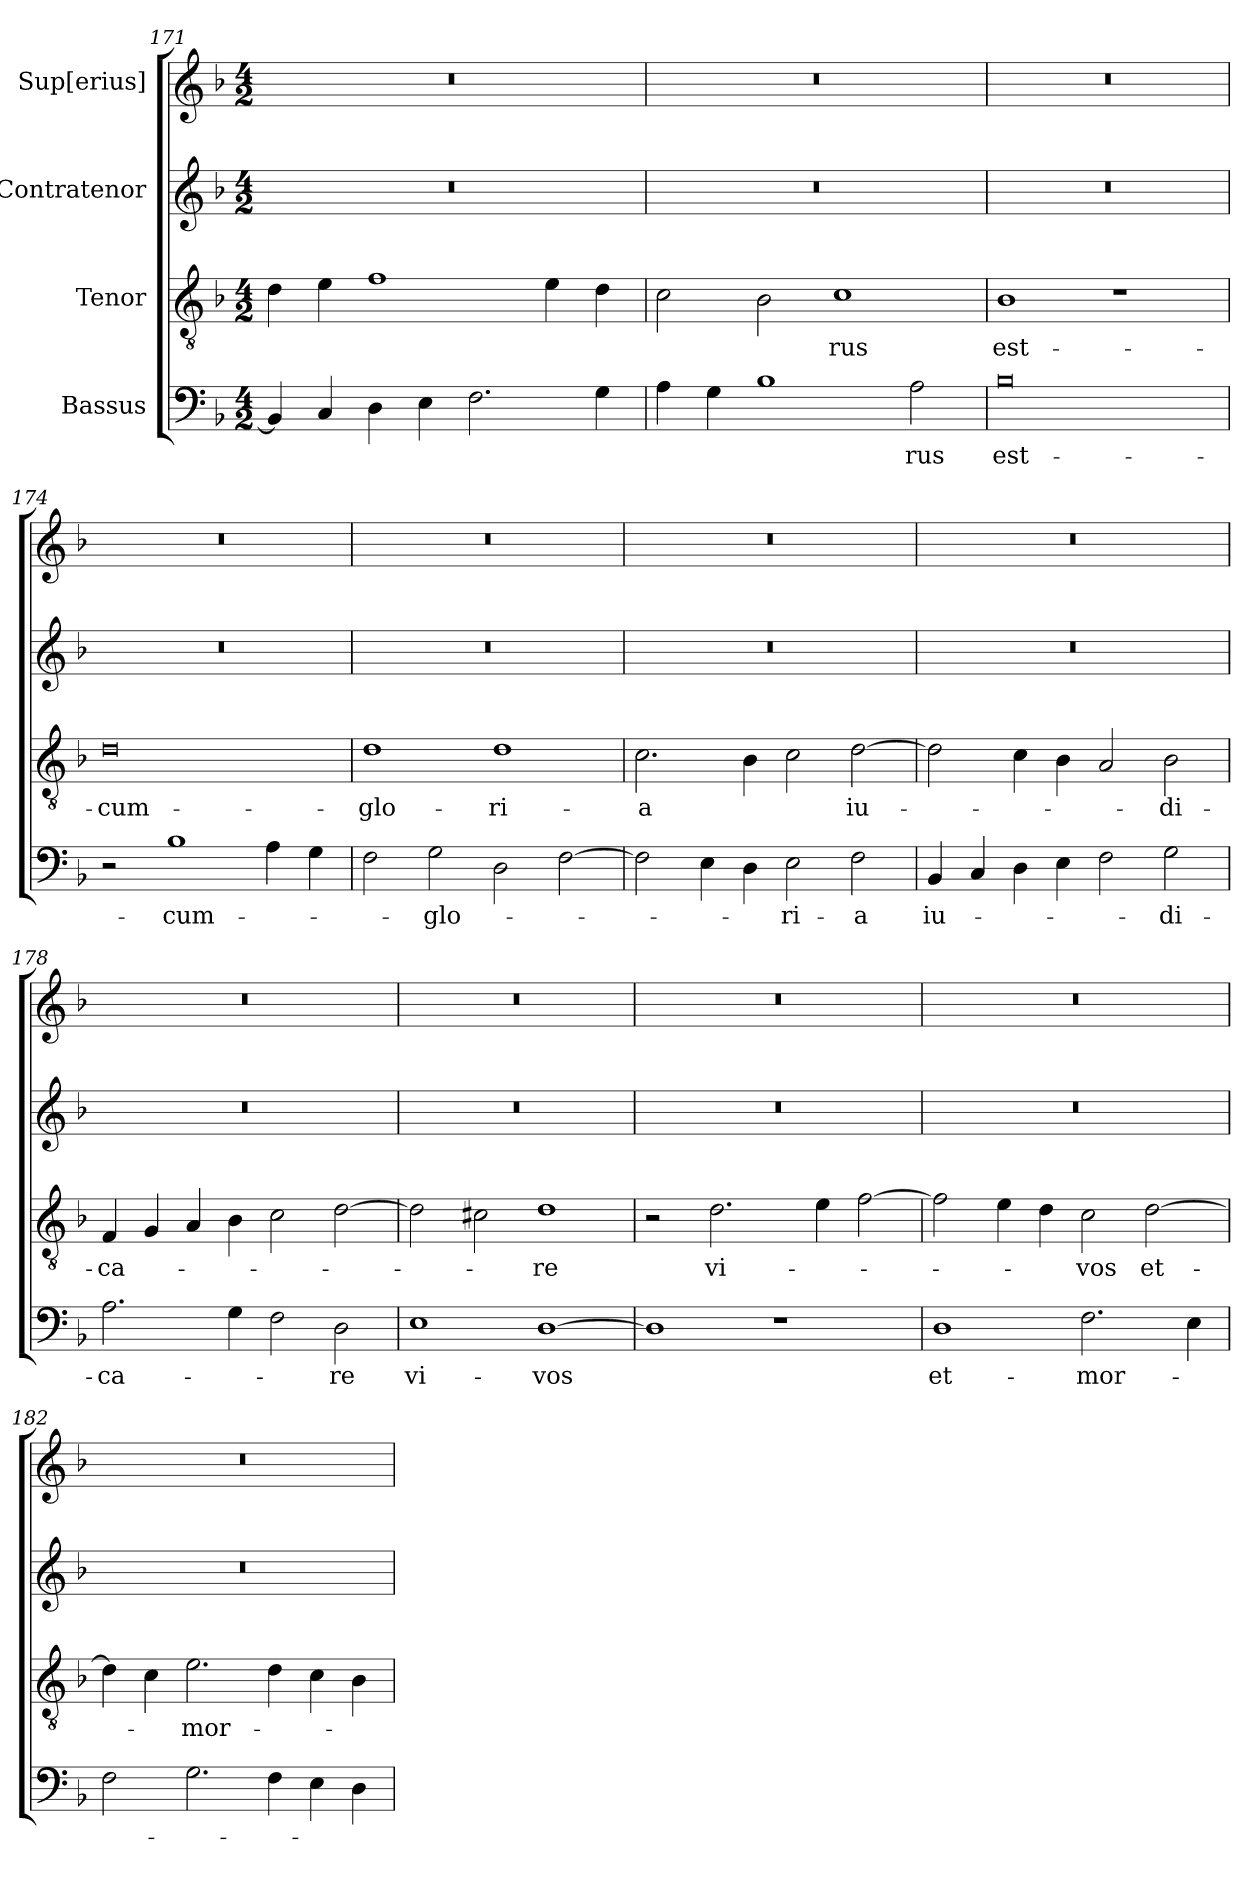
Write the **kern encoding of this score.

**kern	**text	**kern	**text	**kern	**kern
*part4	*part4	*part3	*part3	*part2	*part1
*staff4	*staff4	*staff3	*staff3	*staff2	*staff1
*I"Bassus	*	*I"Tenor	*	*I"Contratenor	*I"Sup[erius]
*clefF4	*	*clefGv2	*	*clefG2	*clefG2
*k[b-]	*	*k[b-]	*	*k[b-]	*k[b-]
*M4/2	*	*M4/2	*	*M4/2	*M4/2
=171	=171	=171	=171	=171	=171
4BB-/]	.	4d\	.	0r	0r
4C/	.	4e\	.	.	.
4D\	.	1f\	.	.	.
4E\	.	.	.	.	.
2.F\	.	.	.	.	.
.	.	4e\	.	.	.
4G\	.	4d\	.	.	.
=172	=172	=172	=172	=172	=172
4A\	.	2c\	.	0r	0r
4G\	.	.	.	.	.
1B-\	.	2B-\	.	.	.
.	.	1c\	-rus	.	.
2A\	-rus	.	.	.	.
=173	=173	=173	=173	=173	=173
0B-\	est-	1B-\	est-	0r	0r
.	.	1r	.	.	.
=174	=174	=174	=174	=174	=174
2r	.	0d\	cum-	0r	0r
1B-\	cum-	.	.	.	.
4A\	.	.	.	.	.
4G\	.	.	.	.	.
=175	=175	=175	=175	=175	=175
2F\	.	1d\	glo-	0r	0r
2G\	glo-	.	.	.	.
2D\	.	1d\	-ri-	.	.
[2F\	.	.	.	.	.
=176	=176	=176	=176	=176	=176
2F\]	.	2.c\	-a	0r	0r
4E\	.	.	.	.	.
4D\	.	4B-\	.	.	.
2E\	-ri-	2c\	.	.	.
2F\	-a	[2d\	iu-	.	.
=177	=177	=177	=177	=177	=177
4BB-/	iu-	2d\]	.	0r	0r
4C/	.	.	.	.	.
4D\	.	4c\	.	.	.
4E\	.	4B-\	.	.	.
2F\	.	2A/	.	.	.
2G\	-di-	2B-\	-di-	.	.
=178	=178	=178	=178	=178	=178
2.A\	-ca-	4F/	-ca-	0r	0r
.	.	4G/	.	.	.
.	.	4A/	.	.	.
4G\	.	4B-\	.	.	.
2F\	.	2c\	.	.	.
2D\	-re	[2d\	.	.	.
=179	=179	=179	=179	=179	=179
1E\	vi-	2d\]	.	0r	0r
.	.	2c#X\	.	.	.
[1D\	-vos	1d\	-re	.	.
=180	=180	=180	=180	=180	=180
1D\]	.	2r	.	0r	0r
.	.	2.d\	vi-	.	.
1r	.	.	.	.	.
.	.	4e\	.	.	.
.	.	[2f\	.	.	.
=181	=181	=181	=181	=181	=181
1D\	et-	2f\]	.	0r	0r
.	.	4e\	.	.	.
.	.	4d\	.	.	.
2.F\	mor-	2c\	-vos	.	.
.	.	[2d\	et-	.	.
4E\	.	.	.	.	.
=182	=182	=182	=182	=182	=182
2F\	.	4d\]	.	0r	0r
.	.	4c\	.	.	.
2.G\	.	2.e\	mor-	.	.
4F\	.	4d\	.	.	.
4E\	.	4c\	.	.	.
4D\	.	4B-\	.	.	.
=	=	=	=	=	=
*-	*-	*-	*-	*-	*-
